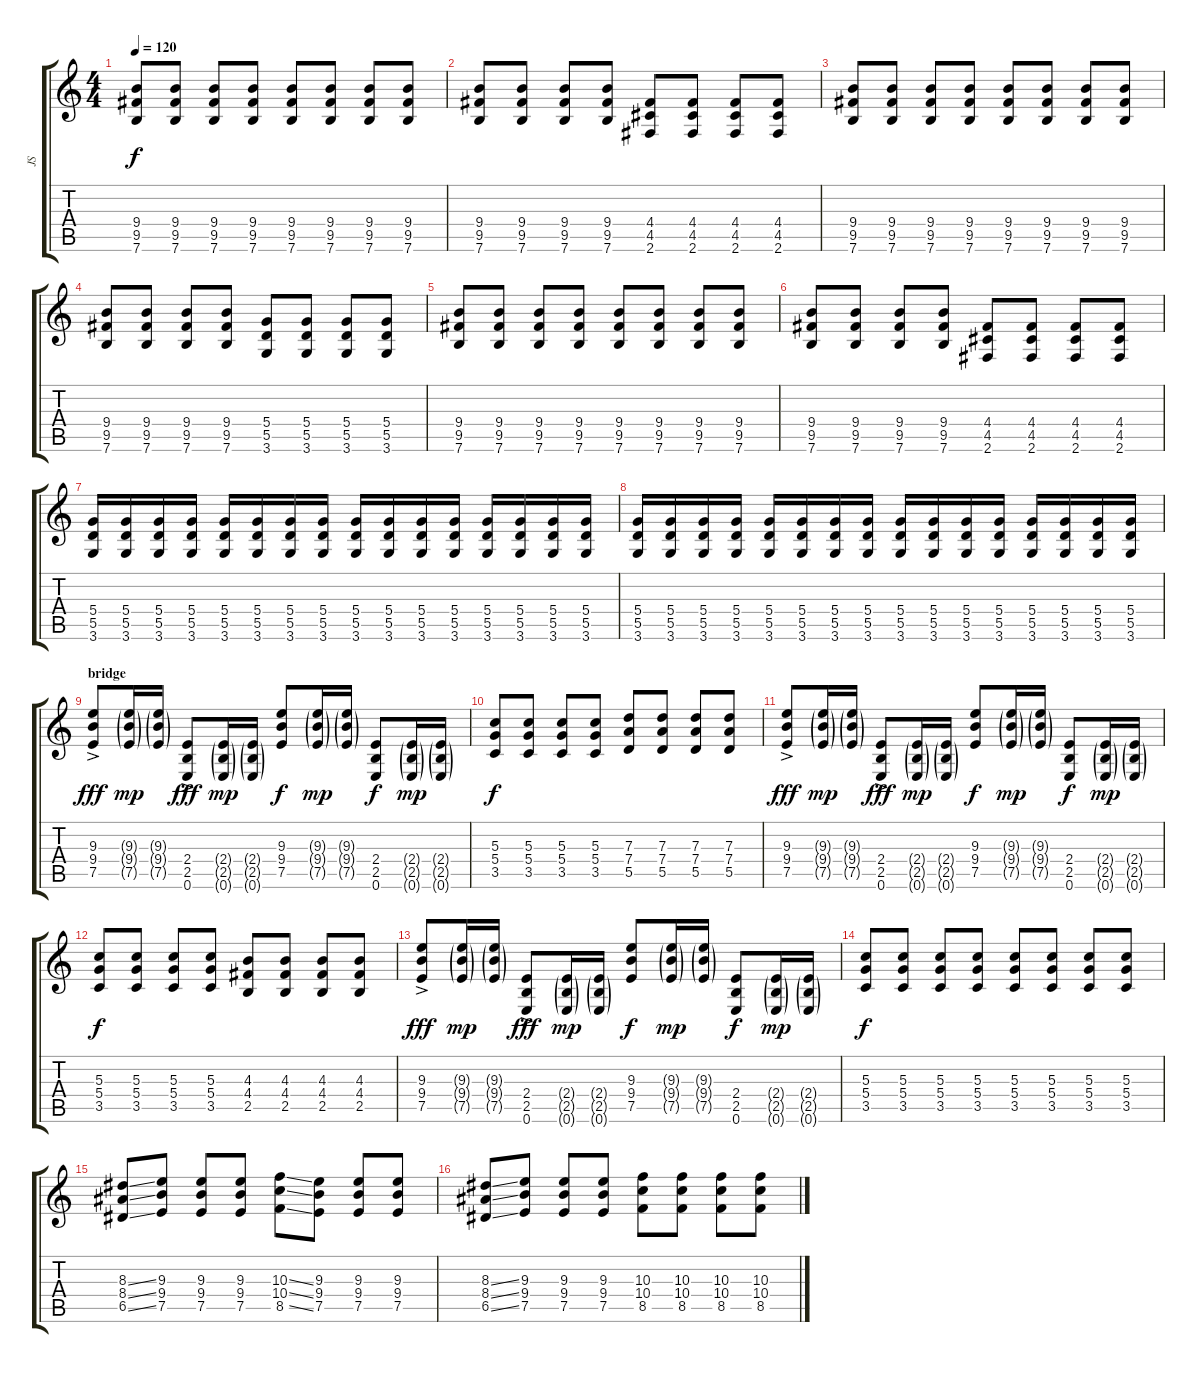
\track ("JS" "JS") {instrument overdrivenguitar}
\staff {score tabs}
\tuning (E4 B3 G3 D3 A2 E2) {hide}
\ts (4 4)
\tempo 120
\clef g2
\ks c
(9.4 9.5 7.6).8{dy f} (9.4 9.5 7.6).8 (9.4 9.5 7.6).8 (9.4 9.5 7.6).8 (9.4 9.5 7.6).8 (9.4 9.5 7.6).8 (9.4 9.5 7.6).8 (9.4 9.5 7.6).8 |
(9.4 9.5 7.6).8 (9.4 9.5 7.6).8 (9.4 9.5 7.6).8 (9.4 9.5 7.6).8 (4.4 4.5 2.6).8 (4.4 4.5 2.6).8 (4.4 4.5 2.6).8 (4.4 4.5 2.6).8 |
(9.4 9.5 7.6).8 (9.4 9.5 7.6).8 (9.4 9.5 7.6).8 (9.4 9.5 7.6).8 (9.4 9.5 7.6).8 (9.4 9.5 7.6).8 (9.4 9.5 7.6).8 (9.4 9.5 7.6).8 |
(9.4 9.5 7.6).8 (9.4 9.5 7.6).8 (9.4 9.5 7.6).8 (9.4 9.5 7.6).8 (5.4 5.5 3.6).8 (5.4 5.5 3.6).8 (5.4 5.5 3.6).8 (5.4 5.5 3.6).8 |
(9.4 9.5 7.6).8 (9.4 9.5 7.6).8 (9.4 9.5 7.6).8 (9.4 9.5 7.6).8 (9.4 9.5 7.6).8 (9.4 9.5 7.6).8 (9.4 9.5 7.6).8 (9.4 9.5 7.6).8 |
(9.4 9.5 7.6).8 (9.4 9.5 7.6).8 (9.4 9.5 7.6).8 (9.4 9.5 7.6).8 (4.4 4.5 2.6).8 (4.4 4.5 2.6).8 (4.4 4.5 2.6).8 (4.4 4.5 2.6).8 |
(5.4 5.5 3.6).16 (5.4 5.5 3.6).16 (5.4 5.5 3.6).16 (5.4 5.5 3.6).16 (5.4 5.5 3.6).16 (5.4 5.5 3.6).16 (5.4 5.5 3.6).16 (5.4 5.5 3.6).16 (5.4 5.5 3.6).16 (5.4 5.5 3.6).16 (5.4 5.5 3.6).16 (5.4 5.5 3.6).16 (5.4 5.5 3.6).16 (5.4 5.5 3.6).16 (5.4 5.5 3.6).16 (5.4 5.5 3.6).16 |
(5.4 5.5 3.6).16 (5.4 5.5 3.6).16 (5.4 5.5 3.6).16 (5.4 5.5 3.6).16 (5.4 5.5 3.6).16 (5.4 5.5 3.6).16 (5.4 5.5 3.6).16 (5.4 5.5 3.6).16 (5.4 5.5 3.6).16 (5.4 5.5 3.6).16 (5.4 5.5 3.6).16 (5.4 5.5 3.6).16 (5.4 5.5 3.6).16 (5.4 5.5 3.6).16 (5.4 5.5 3.6).16 (5.4 5.5 3.6).16 |
\section ("" "bridge")
(9.3 9.4 7.5{ac}).8{dy fff volume 14 instrument distortionguitar} (9.3{g} 9.4{g} 7.5{g}).16{dy mp} (9.3{g} 9.4{g} 7.5{g}).16 (2.4{ac} 2.5 0.6).8{dy fff} (2.4{g} 2.5{g} 0.6{g}).16{dy mp} (2.4{g} 2.5{g} 0.6{g}).16 (9.3 9.4 7.5).8{dy f} (9.3{g} 9.4{g} 7.5{g}).16{dy mp} (9.3{g} 9.4{g} 7.5{g}).16 (2.4 2.5 0.6).8{dy f} (2.4{g} 2.5{g} 0.6{g}).16{dy mp} (2.4{g} 2.5{g} 0.6{g}).16 |
(5.3 5.4 3.5).8{dy f} (5.3 5.4 3.5).8 (5.3 5.4 3.5).8 (5.3 5.4 3.5).8 (7.3 7.4 5.5).8 (7.3 7.4 5.5).8 (7.3 7.4 5.5).8 (7.3 7.4 5.5).8 |
(9.3 9.4 7.5{ac}).8{dy fff} (9.3{g} 9.4{g} 7.5{g}).16{dy mp} (9.3{g} 9.4{g} 7.5{g}).16 (2.4{ac} 2.5 0.6).8{dy fff} (2.4{g} 2.5{g} 0.6{g}).16{dy mp} (2.4{g} 2.5{g} 0.6{g}).16 (9.3 9.4 7.5).8{dy f} (9.3{g} 9.4{g} 7.5{g}).16{dy mp} (9.3{g} 9.4{g} 7.5{g}).16 (2.4 2.5 0.6).8{dy f} (2.4{g} 2.5{g} 0.6{g}).16{dy mp} (2.4{g} 2.5{g} 0.6{g}).16 |
(5.3 5.4 3.5).8{dy f} (5.3 5.4 3.5).8 (5.3 5.4 3.5).8 (5.3 5.4 3.5).8 (4.3 4.4 2.5).8 (4.3 4.4 2.5).8 (4.3 4.4 2.5).8 (4.3 4.4 2.5).8 |
(9.3 9.4 7.5{ac}).8{dy fff} (9.3{g} 9.4{g} 7.5{g}).16{dy mp} (9.3{g} 9.4{g} 7.5{g}).16 (2.4{ac} 2.5 0.6).8{dy fff} (2.4{g} 2.5{g} 0.6{g}).16{dy mp} (2.4{g} 2.5{g} 0.6{g}).16 (9.3 9.4 7.5).8{dy f} (9.3{g} 9.4{g} 7.5{g}).16{dy mp} (9.3{g} 9.4{g} 7.5{g}).16 (2.4 2.5 0.6).8{dy f} (2.4{g} 2.5{g} 0.6{g}).16{dy mp} (2.4{g} 2.5{g} 0.6{g}).16 |
(5.3 5.4 3.5).8{dy f} (5.3 5.4 3.5).8 (5.3 5.4 3.5).8 (5.3 5.4 3.5).8 (5.3 5.4 3.5).8 (5.3 5.4 3.5).8 (5.3 5.4 3.5).8 (5.3 5.4 3.5).8 |
(8.3{ss} 8.4{ss} 6.5{ss}).8 (9.3 9.4 7.5).8 (9.3 9.4 7.5).8 (9.3 9.4 7.5).8 (10.3{ss} 10.4{ss} 8.5{ss}).8 (9.3 9.4 7.5).8 (9.3 9.4 7.5).8 (9.3 9.4 7.5).8 |
(8.3{ss} 8.4{ss} 6.5{ss}).8 (9.3 9.4 7.5).8 (9.3 9.4 7.5).8 (9.3 9.4 7.5).8 (10.3 10.4 8.5).8 (10.3 10.4 8.5).8 (10.3 10.4 8.5).8 (10.3 10.4 8.5).8
